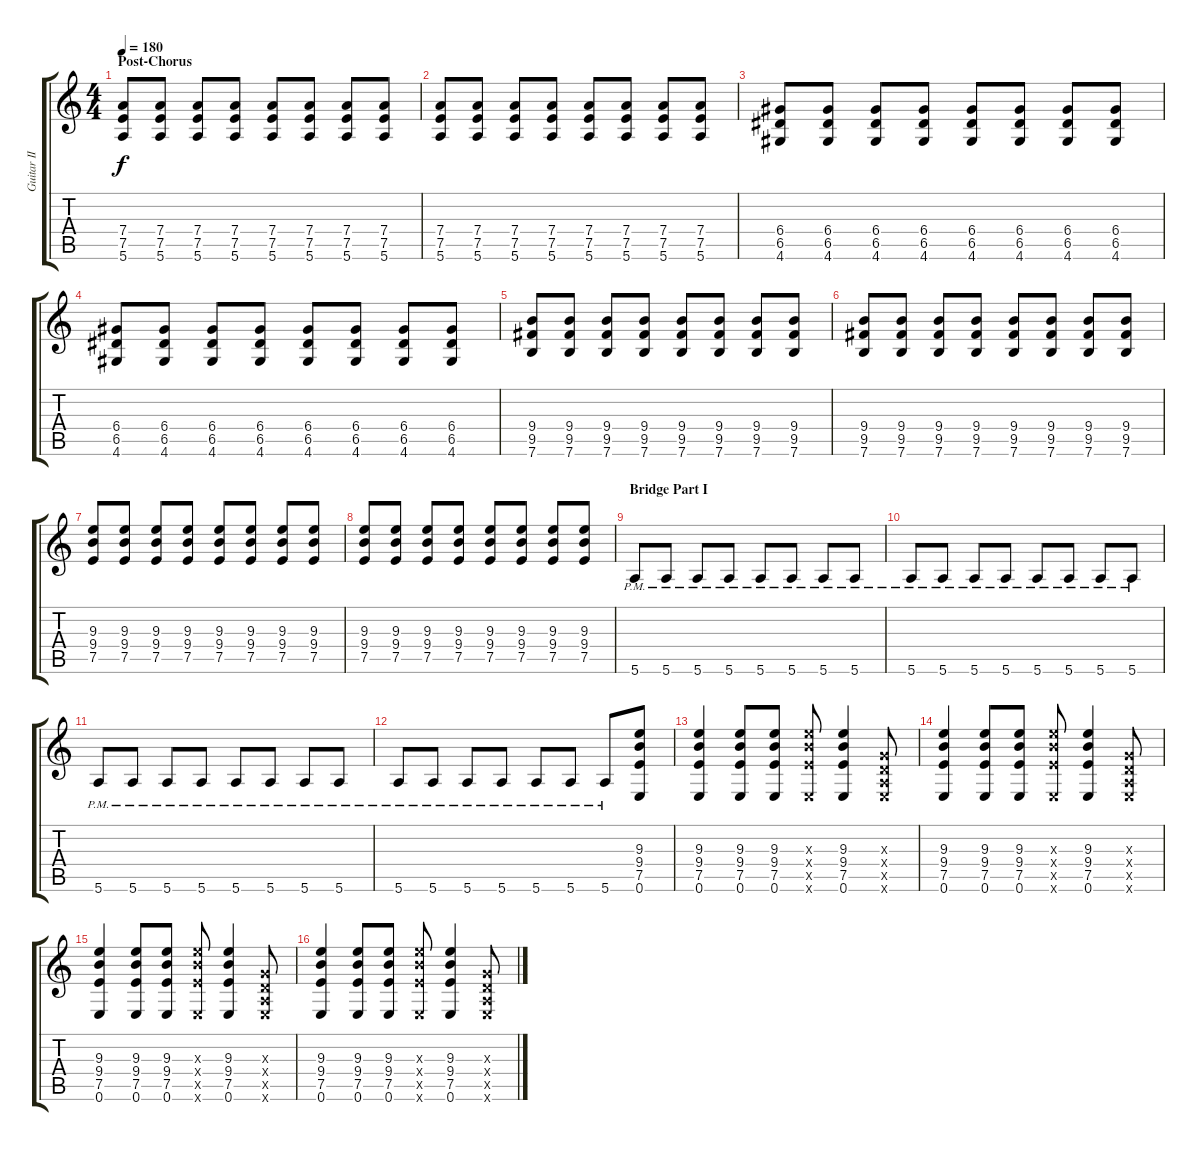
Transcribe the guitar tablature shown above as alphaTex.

\track ("Guitar II" "Guitar II") {instrument distortionguitar}
\staff {score tabs}
\tuning (E4 B3 G3 D3 A2 E2) {hide}
\ts (4 4)
\section ("" "Post-Chorus")
\tempo 180
\clef g2
\ks c
(7.4 7.5 5.6).8{dy f instrument overdrivenguitar} (7.4 7.5 5.6).8 (7.4 7.5 5.6).8 (7.4 7.5 5.6).8 (7.4 7.5 5.6).8 (7.4 7.5 5.6).8 (7.4 7.5 5.6).8 (7.4 7.5 5.6).8 |
(7.4 7.5 5.6).8 (7.4 7.5 5.6).8 (7.4 7.5 5.6).8 (7.4 7.5 5.6).8 (7.4 7.5 5.6).8 (7.4 7.5 5.6).8 (7.4 7.5 5.6).8 (7.4 7.5 5.6).8 |
(6.4 6.5 4.6).8 (6.4 6.5 4.6).8 (6.4 6.5 4.6).8 (6.4 6.5 4.6).8 (6.4 6.5 4.6).8 (6.4 6.5 4.6).8 (6.4 6.5 4.6).8 (6.4 6.5 4.6).8 |
(6.4 6.5 4.6).8 (6.4 6.5 4.6).8 (6.4 6.5 4.6).8 (6.4 6.5 4.6).8 (6.4 6.5 4.6).8 (6.4 6.5 4.6).8 (6.4 6.5 4.6).8 (6.4 6.5 4.6).8 |
(9.4 9.5 7.6).8 (9.4 9.5 7.6).8 (9.4 9.5 7.6).8 (9.4 9.5 7.6).8 (9.4 9.5 7.6).8 (9.4 9.5 7.6).8 (9.4 9.5 7.6).8 (9.4 9.5 7.6).8 |
(9.4 9.5 7.6).8 (9.4 9.5 7.6).8 (9.4 9.5 7.6).8 (9.4 9.5 7.6).8 (9.4 9.5 7.6).8 (9.4 9.5 7.6).8 (9.4 9.5 7.6).8 (9.4 9.5 7.6).8 |
(9.3 9.4 7.5).8 (9.3 9.4 7.5).8 (9.3 9.4 7.5).8 (9.3 9.4 7.5).8 (9.3 9.4 7.5).8 (9.3 9.4 7.5).8 (9.3 9.4 7.5).8 (9.3 9.4 7.5).8 |
(9.3 9.4 7.5).8 (9.3 9.4 7.5).8 (9.3 9.4 7.5).8 (9.3 9.4 7.5).8 (9.3 9.4 7.5).8 (9.3 9.4 7.5).8 (9.3 9.4 7.5).8 (9.3 9.4 7.5).8 |
\section ("" "Bridge Part I")
5.6{pm}.8 5.6{pm}.8 5.6{pm}.8 5.6{pm}.8 5.6{pm}.8 5.6{pm}.8 5.6{pm}.8 5.6{pm}.8 |
5.6{pm}.8 5.6{pm}.8 5.6{pm}.8 5.6{pm}.8 5.6{pm}.8 5.6{pm}.8 5.6{pm}.8 5.6{pm}.8 |
5.6{pm}.8 5.6{pm}.8 5.6{pm}.8 5.6{pm}.8 5.6{pm}.8 5.6{pm}.8 5.6{pm}.8 5.6{pm}.8 |
5.6{pm}.8 5.6{pm}.8 5.6{pm}.8 5.6{pm}.8 5.6{pm}.8 5.6{pm}.8 5.6{pm}.8 (9.3 9.4 7.5 0.6).8 |
(9.3 9.4 7.5 0.6).4 (9.3 9.4 7.5 0.6).8 (9.3 9.4 7.5 0.6).8 (9.3{x} 9.4{x} 7.5{x} 0.6{x}).8 (9.3 9.4 7.5 0.6).4 (0.3{x} 0.4{x} 0.5{x} 0.6{x}).8 |
(9.3 9.4 7.5 0.6).4 (9.3 9.4 7.5 0.6).8 (9.3 9.4 7.5 0.6).8 (9.3{x} 9.4{x} 7.5{x} 0.6{x}).8 (9.3 9.4 7.5 0.6).4 (0.3{x} 0.4{x} 0.5{x} 0.6{x}).8 |
(9.3 9.4 7.5 0.6).4 (9.3 9.4 7.5 0.6).8 (9.3 9.4 7.5 0.6).8 (9.3{x} 9.4{x} 7.5{x} 0.6{x}).8 (9.3 9.4 7.5 0.6).4 (0.3{x} 0.4{x} 0.5{x} 0.6{x}).8 |
(9.3 9.4 7.5 0.6).4 (9.3 9.4 7.5 0.6).8 (9.3 9.4 7.5 0.6).8 (9.3{x} 9.4{x} 7.5{x} 0.6{x}).8 (9.3 9.4 7.5 0.6).4 (0.3{x} 0.4{x} 0.5{x} 0.6{x}).8
